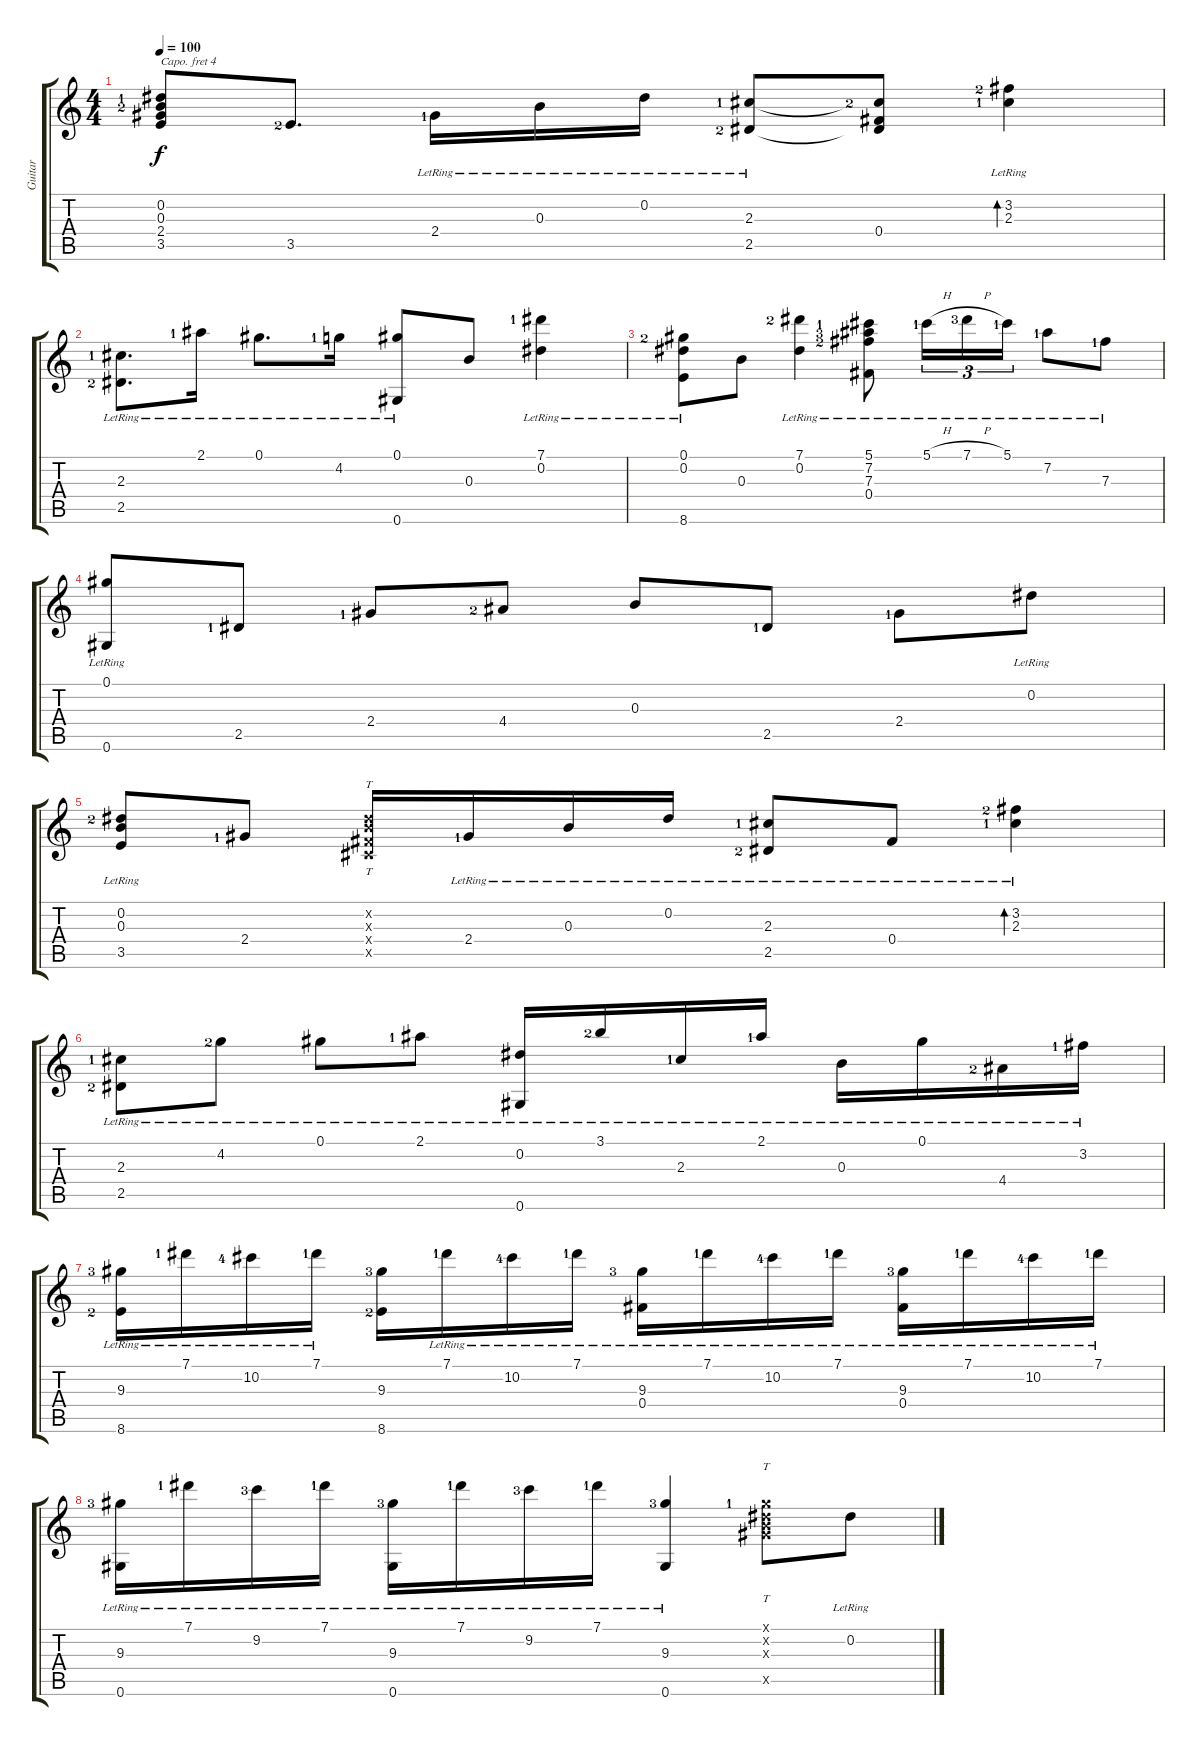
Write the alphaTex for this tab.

\track ("Guitar" "Guitar") {instrument acousticguitarsteel}
\staff {score tabs}
\capo 4
\tuning (E4 B3 G3 D3 A2 E2) {hide}
\ts (4 4)
\tempo 100
\clef g2
\ks c
(0.2{lf 2} 0.3{lf 3} 2.4 3.5).8{dy f} 3.5{lf 3}.8{d} 2.4{lr lf 2}.16 0.3{lr}.16 0.2{lr}.16 (2.3{lr lf 2} 2.5{lr lf 3}).8 (2.3{t lf 3} 0.4 2.5{t}).8 (3.2{lr lf 3} 2.3{lr lf 2}).4{bd 120} |
(2.3{lr lf 2} 2.5{lr lf 3}).8{d} 2.1{lr lf 2}.16 0.1{lr}.8{d} 4.2{lr lf 2}.16 (0.1{lr} 0.6{lr}).8 0.3.8 (7.1{lr lf 2} 0.2).4 |
(0.1{lr lf 3} 0.2 8.6{lr}).8 0.3.8 (7.1{lr lf 3} 0.2).4 (5.1{lr lf 2} 7.2{lr lf 4} 7.3{lf 3} 0.4{lr}).8 5.1{h lr lf 2}.16{tu (3 2)} 7.1{h lr lf 4}.16{tu (3 2)} 5.1{lr lf 2}.16{tu (3 2)} 7.2{lr lf 2}.8 7.3{lr lf 2}.8 |
(0.1{lr} 0.6).8 2.5{lf 2}.8 2.4{lf 2}.8 4.4{lf 3}.8 0.3.8 2.5{lf 2}.8 2.4{lf 2}.8 0.2{lr}.8 |
(0.2{lr lf 3} 0.3 3.5{lr}).8 2.4{lf 2}.8 (0.2{x} 0.3{x} 0.4{x} 0.5{x}).16{tt} 2.4{lr lf 2}.16 0.3{lr}.16 0.2{lr}.16 (2.3{lr lf 2} 2.5{lr lf 3}).8 0.4{lr}.8 (3.2{lr lf 3} 2.3{lr lf 2}).4{bd 120} |
(2.3{lr lf 2} 2.5{lr lf 3}).8 4.2{lr lf 3}.8 0.1{lr}.8 2.1{lr lf 2}.8 (0.2{lr} 0.6{lr}).16 3.1{lr lf 3}.16 2.3{lr lf 2}.16 2.1{lr lf 2}.16 0.3{lr}.16 0.1{lr}.16 4.4{lr lf 3}.16 3.2{lr lf 2}.16 |
(9.3{lf 4} 8.6{lr lf 3}).16 7.1{lr lf 2}.16 10.2{lr lf 5}.16 7.1{lr lf 2}.16 (9.3{lf 4} 8.6{lf 3}).16 7.1{lr lf 2}.16 10.2{lr lf 5}.16 7.1{lr lf 2}.16 (9.3{lr lf 4} 0.4{lr}).16 7.1{lr lf 2}.16 10.2{lr lf 5}.16 7.1{lr lf 2}.16 (9.3{lr lf 4} 0.4{lr}).16 7.1{lr lf 2}.16 10.2{lr lf 5}.16 7.1{lr lf 2}.16 |
(9.3{lr lf 4} 0.6).16 7.1{lr lf 2}.16 9.2{lr lf 4}.16 7.1{lr lf 2}.16 (9.3{lr lf 4} 0.6).16 7.1{lr lf 2}.16 9.2{lr lf 4}.16 7.1{lr lf 2}.16 (9.3{lr lf 4} 0.6).4 (0.1{x lf 2} 0.2{x} 0.3{x} 7.5{x}).8{tt} 0.2{lr}.8
